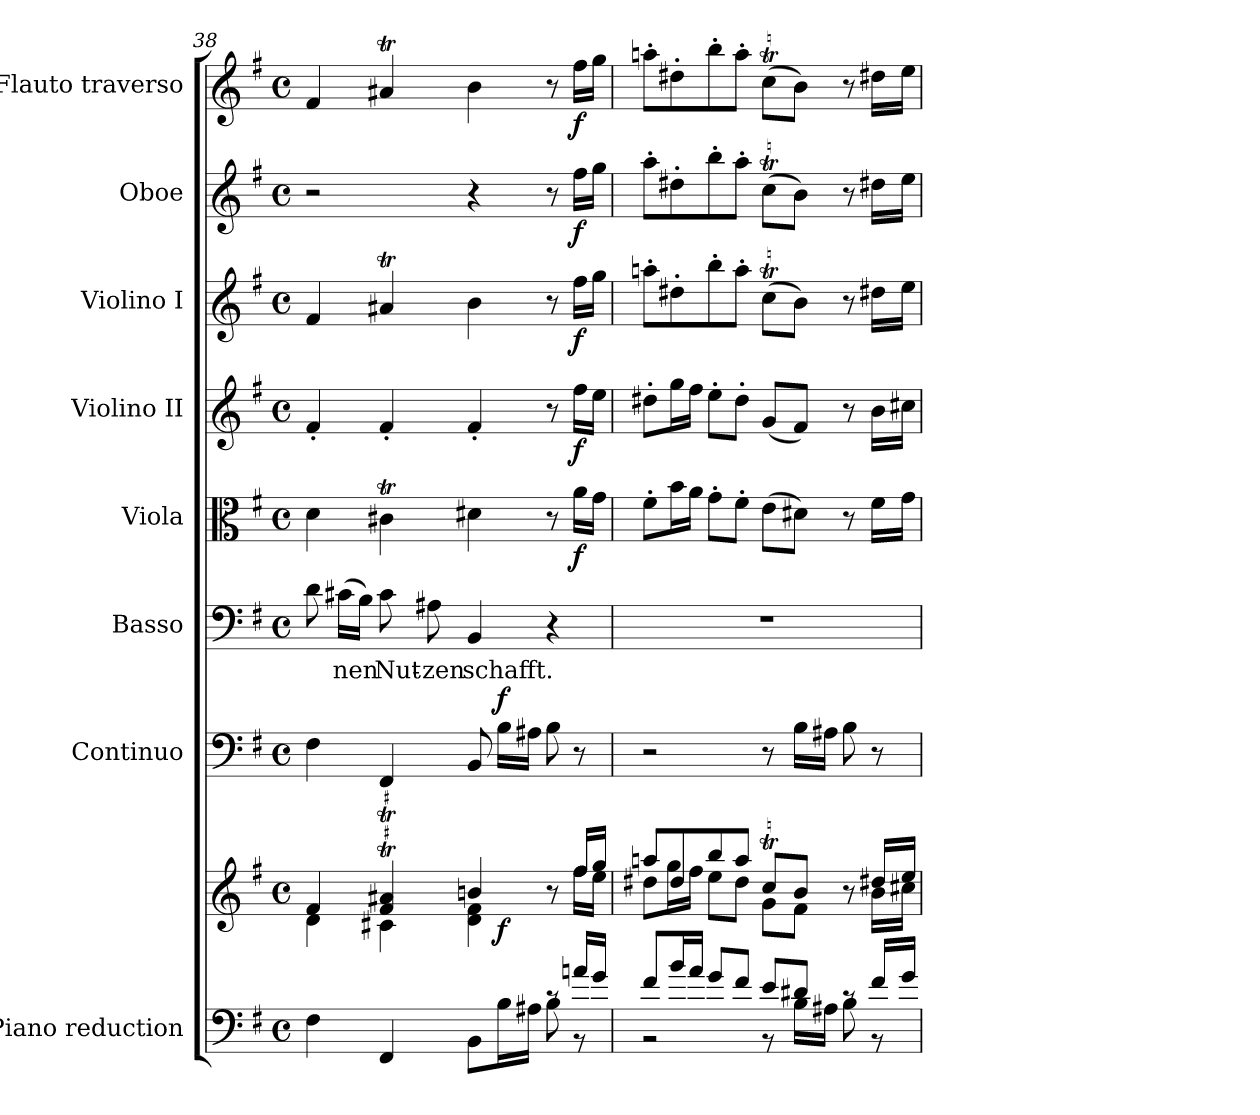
**kern	**kern	**dynam	**kern	**dynam	**kern	**text	**kern	**dynam	**kern	**dynam	**kern	**dynam	**kern	**dynam	**kern	**dynam
*part8	*part8	*part8	*part7	*part7	*part6	*part6	*part5	*part5	*part4	*part4	*part3	*part3	*part2	*part2	*part1	*part1
*staff9	*staff8	*staff8/9	*staff7	*staff7	*staff6	*staff6	*staff5	*staff5	*staff4	*staff4	*staff3	*staff3	*staff2	*staff2	*staff1	*staff1
*I"Piano reduction	*	*	*I"Continuo	*	*I"Basso	*	*I"Viola	*	*I"Violino II	*	*I"Violino I	*	*I"Oboe	*	*I"Flauto traverso	*
*I'Pno	*	*	*	*	*	*	*I'Vla	*	*I'Vln	*	*I'Vln	*	*I'Ob	*	*I'Fl	*
!!LO:PB:g=z
*clefF4	*clefG2	*	*clefF4	*	*clefF4	*	*clefC3	*	*clefG2	*	*clefG2	*	*clefG2	*	*clefG2	*
*k[f#]	*k[f#]	*	*k[f#]	*	*k[f#]	*	*k[f#]	*	*k[f#]	*	*k[f#]	*	*k[f#]	*	*k[f#]	*
*M4/4	*M4/4	*	*M4/4	*	*M4/4	*	*M4/4	*	*M4/4	*	*M4/4	*	*M4/4	*	*M4/4	*
*met(c)	*met(c)	*	*met(c)	*	*met(c)	*	*met(c)	*	*met(c)	*	*met(c)	*	*met(c)	*	*met(c)	*
=38	=38	=38	=38	=38	=38	=38	=38	=38	=38	=38	=38	=38	=38	=38	=38	=38
*^	*^	*	*	*	*	*	*	*	*	*	*	*	*	*	*	*
*	*	*	*^	*	*	*	*	*	*	*	*	*	*	*	*	*	*	*
2.ryy	4F#\	4f#/	4d\	2ryy	.	4F#\	.	8d\	.	4d\	.	4f#'/	.	4f#/	.	2r	.	4f#/	.
!	!	!	!	!	!	!	!	!	!LO:LY:b	!	!	!	!	!	!	!	!	!	!
.	.	.	.	.	.	.	.	(>16c#X\LL	-nen	.	.	.	.	.	.	.	.	.	.
.	.	.	.	.	.	.	.	16B\JJ)	.	.	.	.	.	.	.	.	.	.	.
!	!	!	!	!	!	!	!	!	!LO:LY:b	!	!	!	!	!	!	!	!	!	!
.	4FF#/	4f#/T 4a#X/T	4c#X\	.	.	4FF#/	.	8c#\	Nut-	4c#Xt\	.	4f#'/	.	4a#Xt/	.	.	.	4a#Xt/	.
!	!	!	!	!	!	!	!	!	!LO:LY:b	!	!	!	!	!	!	!	!	!	!
.	.	.	.	.	.	.	.	8A#X\	-zen	.	.	.	.	.	.	.	.	.	.
!	!	!	!	!	!	!	!	!	!LO:LY:b	!	!	!	!	!	!	!	!	!	!
.	8BB\L	4b/	4d\ 4f#\	8ryy	.	8BB/	.	4BB/	schafft.	4d#X\	.	4f#'/	.	4b\	.	4r	.	4b\	.
!	!	!	!	!	!LO:DY:b	!	!LO:DY:a	!	!	!	!	!	!	!	!	!	!	!	!
.	16B\L	.	.	4.ryy	f	16B\LL	f	.	.	.	.	.	.	.	.	.	.	.	.
.	16A#X\JJ	.	.	.	.	16A#X\JJ	.	.	.	.	.	.	.	.	.	.	.	.	.
8rc	8B\	8r	8ryy	.	.	8B\	.	4r	.	8r	.	8r	.	8r	.	8r	.	8r	.
!	!	!	!	!	!	!	!	!	!	!	!LO:DY:b	!	!LO:DY:b	!	!LO:DY:b	!	!LO:DY:b	!	!LO:DY:b
16an/LL	8r	16ff#/LL	16ff#\LL	.	.	8r	.	.	.	16a\LL	f	16ff#\LL	f	16ff#\LL	f	16ff#\LL	f	16ff#\LL	f
16g/JJ	.	16gg/JJ	16ee\JJ	.	.	.	.	.	.	16g\JJ	.	16ee\JJ	.	16gg\JJ	.	16gg\JJ	.	16gg\JJ	.
*	*	*	*v	*v	*	*	*	*	*	*	*	*	*	*	*	*	*	*	*
=39	=39	=39	=39	=39	=39	=39	=39	=39	=39	=39	=39	=39	=39	=39	=39	=39	=39	=39
8f#/L	2r	8aan/L	8dd#X\L	.	2r	.	1r	.	8f#'\L	.	8dd#X'\L	.	8aan'\L	.	8aa'\L	.	8aan'\L	.
16b/L	.	8dd#/	16gg\L	.	.	.	.	.	16b\L	.	16gg\L	.	8dd#X'\	.	8dd#X'\	.	8dd#X'\	.
16a/JJ	.	.	16ff#\JJ	.	.	.	.	.	16a\JJ	.	16ff#\JJ	.	.	.	.	.	.	.
8g/L	.	8bb/	8ee\L	.	.	.	.	.	8g'\L	.	8ee'\L	.	8bb'\	.	8bb'\	.	8bb'\	.
8f#/J	.	8aa/J	8dd#\J	.	.	.	.	.	8f#'\J	.	8dd#'\J	.	8aa'\J	.	8aa'\J	.	8aa'\J	.
8e/L	8r	8ccT/L	8g\L	.	8r	.	.	.	(>8e\L	.	(<8g/L	.	(>8ccT\L	.	(>8ccT\L	.	(>8ccT\L	.
8d#X/J	16B\LL	8b/J	8f#\J	.	16B\LL	.	.	.	8d#X\J)	.	8f#/J)	.	8b\J)	.	8b\J)	.	8b\J)	.
.	16A#X\JJ	.	.	.	16A#X\JJ	.	.	.	.	.	.	.	.	.	.	.	.	.
8rc	8B\	8r	8ryy	.	8B\	.	.	.	8r	.	8r	.	8r	.	8r	.	8r	.
16f#/LL	8r	16dd#/LL	16b\LL	.	8r	.	.	.	16f#\LL	.	16b\LL	.	16dd#\LL	.	16dd#\LL	.	16dd#\LL	.
16g/JJ	.	16ee/JJ	16cc#X\JJ	.	.	.	.	.	16g\JJ	.	16cc#X\JJ	.	16ee\JJ	.	16ee\JJ	.	16ee\JJ	.
*v	*v	*	*	*	*	*	*	*	*	*	*	*	*	*	*	*	*	*
*	*v	*v	*	*	*	*	*	*	*	*	*	*	*	*	*	*	*
=	=	=	=	=	=	=	=	=	=	=	=	=	=	=	=	=
*-	*-	*-	*-	*-	*-	*-	*-	*-	*-	*-	*-	*-	*-	*-	*-	*-
